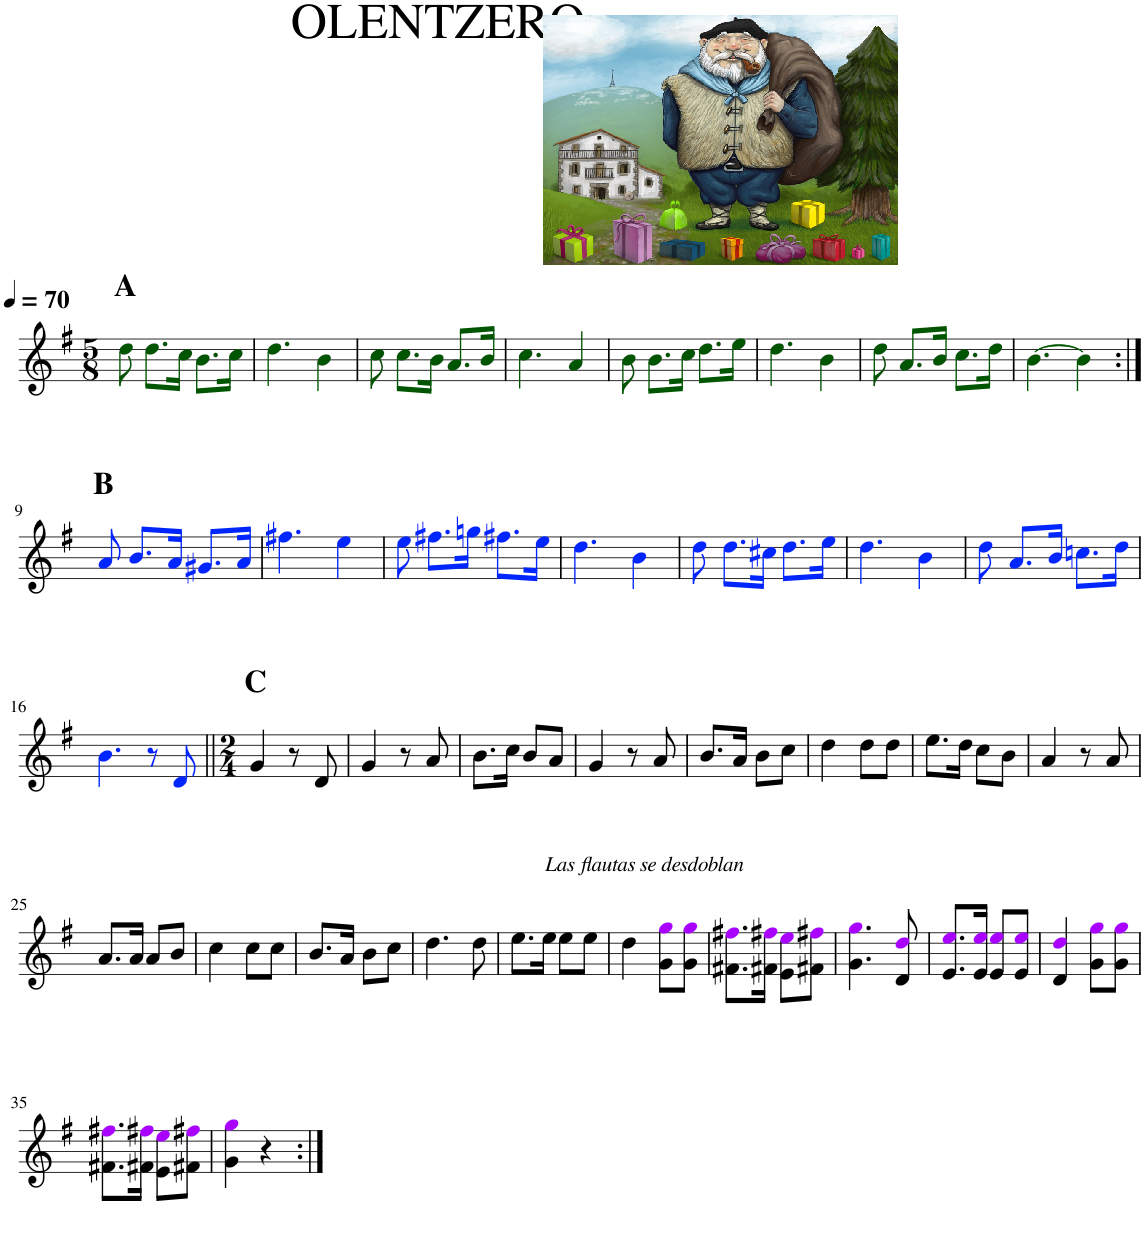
**kern
*part1
*staff1
*I"Flauta
*I'Fl.
*clefG2
*k[f#]
*M5/8
*MM70
=1
!LO:TX:a:B:t=A
8ddi\
8.ddi\L
16cci\Jk
8.bi\L
16cci\Jk
=2
4.ddi\
4bi\
=3
8cci\
8.cci\L
16bi\Jk
8.ai/L
16bi/Jk
=4
4.cci\
4ai/
=5
8bi\
8.bi\L
16cci\Jk
8.ddi\L
16eei\Jk
=6
4.ddi\
4bi\
=7
8ddi\
8.ai/L
16bi/Jk
8.cci\L
16ddi\Jk
=8
[4.bi\
4bi\]
!!LO:LB:g=z
=9:|!
*k[f#]
!LO:TX:a:B:t=B
8aj/
8.bj/L
16aj/Jk
8.g#Xj/L
16aj/Jk
=10
4.ff#Xj\
4eej\
=11
8eej\
8.ff#Xj\L
16ggnj\Jk
8.ff#Xj\L
16eej\Jk
=12
4.ddj\
4bj\
=13
8ddj\
8.ddj\L
16cc#Xj\Jk
8.ddj\L
16eej\Jk
=14
4.ddj\
4bj\
=15
8ddj\
8.aj/L
16bj/Jk
8.ccnj\L
16ddj\Jk
!!LO:LB:g=z
=16
4.bj\
8r
8dj/
=17||
*M2/4
!LO:TX:a:B:t=C
4g/
8r
8d/
=18
4g/
8r
8a/
=19
8.b\L
16cc\Jk
8b/L
8a/J
=20
4g/
8r
8a/
=21
8.b/L
16a/Jk
8b\L
8cc\J
=22
4dd\
8dd\L
8dd\J
=23
8.ee\L
16dd\Jk
8cc\L
8b\J
=24
4a/
8r
8a/
!!LO:LB:g=z
=25
8.a/L
16a/Jk
8a/L
8b/J
=26
4cc\
8cc\L
8cc\J
=27
8.b/L
16a/Jk
8b\L
8cc\J
=28
4.dd\
8dd\
=29
8.ee\L
16ee\Jk
8ee\L
8ee\J
=30
4dd\
!LO:TX:a:i:t=Las flautas se desdoblan
8g\ 8ggZ\L
8g\ 8ggZ\J
=31
8.f#X\ 8.ff#XZ\L
16f#X\ 16ff#XZ\Jk
8e\ 8eeZ\L
8f#X\ 8ff#XZ\J
=32
4.g\ 4.ggZ\
8d/ 8ddZ/
=33
8.e/ 8.eeZ/L
16e/ 16eeZ/Jk
8e/ 8eeZ/L
8e/ 8eeZ/J
=34
4d/ 4ddZ/
8g\ 8ggZ\L
8g\ 8ggZ\J
!!LO:LB:g=z
=35
8.f#X\ 8.ff#XZ\L
16f#X\ 16ff#XZ\Jk
8e\ 8eeZ\L
8f#X\ 8ff#XZ\J
=36
4g\ 4ggZ\
4r
=:|!
*-
